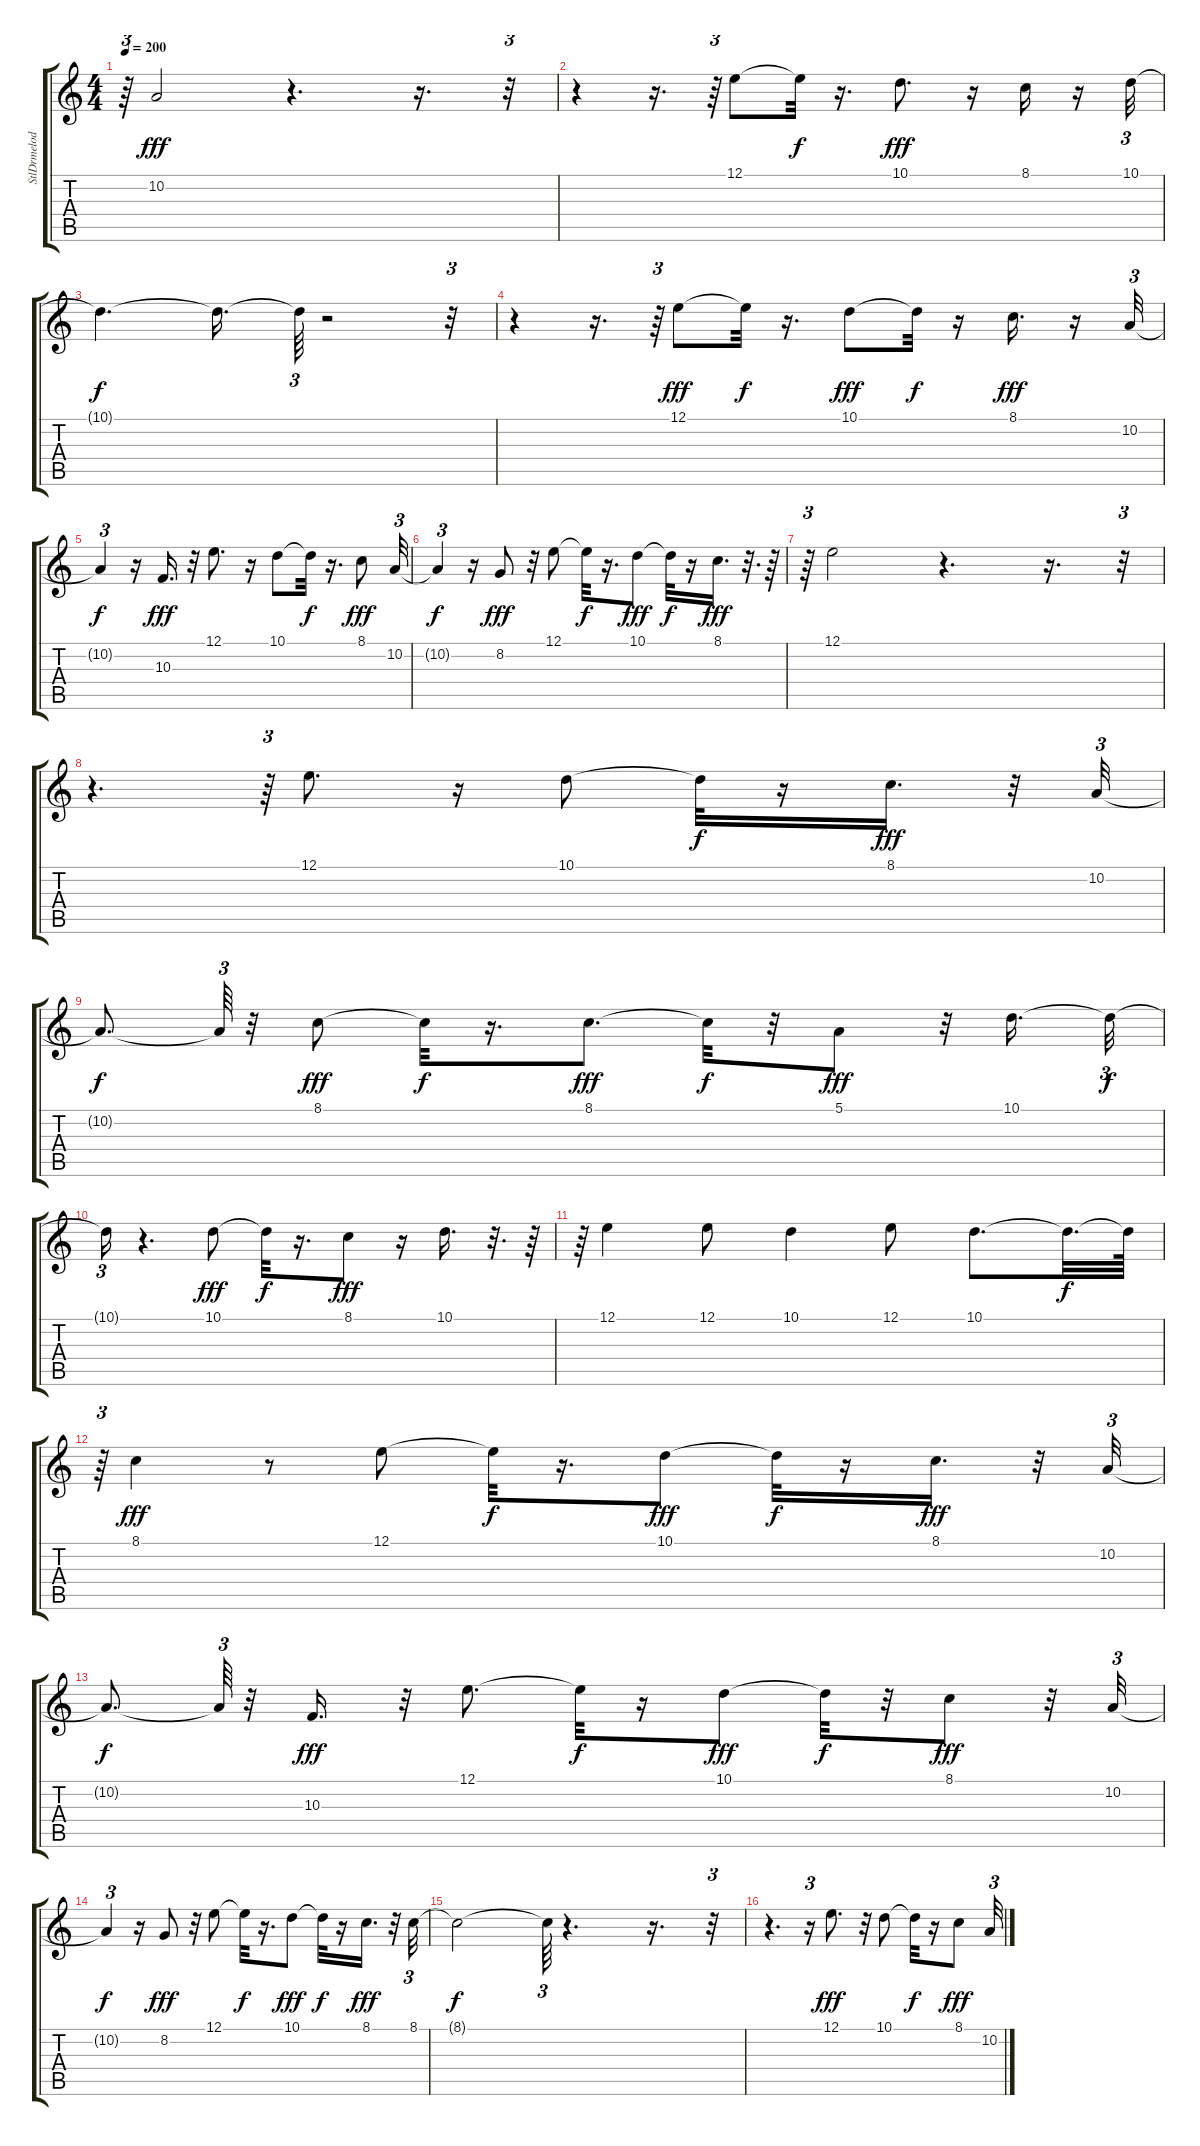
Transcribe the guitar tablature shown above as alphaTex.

\track ("StlDrmelodyNoroll   " "StlDrmelod") {instrument steeldrums}
\staff {score tabs}
\tuning (E4 B3 G3 D3 A2 E2) {hide}
\ts (4 4)
\tempo 200
\clef g2
\ks c
r.64{tu (3 2) dy f} 10.2.2{dy fff} r.4{d} r.16{d} r.32{tu (3 2)} |
r.4 r.16{d} r.64{tu (3 2)} 12.1.8 12.1{t}.32{dy f} r.16{d} 10.1.8{d dy fff} r.16 8.1.16 r.16 10.1.32{tu (3 2)} |
10.1{t}.4{d dy f} 10.1{t}.16{d} 10.1{t}.64{tu (3 2)} r.2 r.32{tu (3 2)} |
r.4 r.16{d} r.64{tu (3 2)} 12.1.8{dy fff} 12.1{t}.32{dy f} r.16{d} 10.1.8{dy fff} 10.1{t}.32{dy f} r.16 8.1.16{d dy fff} r.16 10.2.32{tu (3 2)} |
10.2{t}.4{tu (3 2) dy f} r.16 10.3.16{d dy fff} r.32 12.1.8{d} r.16 10.1.8 10.1{t}.32{dy f} r.16{d} 8.1.8{dy fff} 10.2.32{tu (3 2)} |
10.2{t}.4{tu (3 2) dy f} r.16 8.2.8{dy fff} r.32 12.1.8 12.1{t}.32{dy f} r.16{d} 10.1.8{dy fff} 10.1{t}.32{dy f} r.16 8.1.16{d dy fff} r.32{d} r.64 |
r.64{tu (3 2)} 12.1.2 r.4{d} r.16{d} r.32{tu (3 2)} |
r.4{d} r.64{tu (3 2)} 12.1.8{d} r.16 10.1.8 10.1{t}.32{dy f} r.16 8.1.16{d dy fff} r.32 10.2.32{tu (3 2)} |
10.2{t}.8{d dy f} 10.2{t}.64{tu (3 2)} r.32 8.1.8{dy fff} 8.1{t}.32{dy f} r.16{d} 8.1.8{d dy fff} 8.1{t}.32{dy f} r.32 5.1.8{dy fff} r.32 10.1.16{d} 10.1{t}.32{tu (3 2) dy f} |
10.1{t}.16{tu (3 2)} r.4{d} 10.1.8{dy fff} 10.1{t}.32{dy f} r.16{d} 8.1.8{dy fff} r.16 10.1.16{d} r.32{d} r.64 |
r.64{tu (3 2)} 12.1.4 12.1.8 10.1.4 12.1.8 10.1.8{d} 10.1{t}.32{d dy f} 10.1{t}.64 |
r.64{tu (3 2)} 8.1.4{dy fff} r.8 12.1.8 12.1{t}.32{dy f} r.16{d} 10.1.8{dy fff} 10.1{t}.32{dy f} r.16 8.1.16{d dy fff} r.32 10.2.32{tu (3 2)} |
10.2{t}.8{d dy f} 10.2{t}.64{tu (3 2)} r.32 10.3.16{d dy fff} r.32 12.1.8{d} 12.1{t}.32{dy f} r.16 10.1.8{dy fff} 10.1{t}.32{dy f} r.32 8.1.8{dy fff} r.32 10.2.32{tu (3 2)} |
10.2{t}.4{tu (3 2) dy f} r.16 8.2.8{dy fff} r.32 12.1.8 12.1{t}.32{dy f} r.16{d} 10.1.8{dy fff} 10.1{t}.32{dy f} r.16 8.1.16{d dy fff} r.32 8.1.32{tu (3 2)} |
8.1{t}.2{dy f} 8.1{t}.64{tu (3 2)} r.4{d} r.16{d} r.32{tu (3 2)} |
r.4{d} r.16{tu (3 2)} 12.1.8{d dy fff} r.32 10.1.8 10.1{t}.32{dy f} r.16 8.1.8{dy fff} 10.2.32{tu (3 2)}
